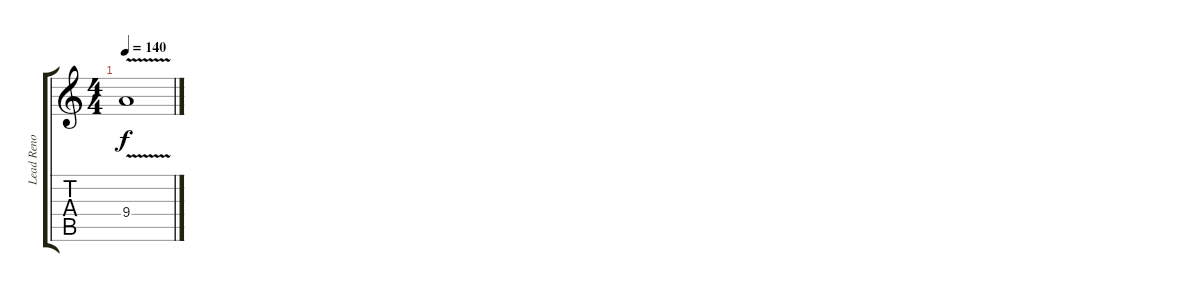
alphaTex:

\track ("Lead Reno" "Lead Reno") {instrument distortionguitar}
\staff {score tabs}
\tuning (D4 A3 F3 C3 G2 D2) {hide}
\ts (4 4)
\tempo 140
\clef g2
\ks c
9.4{v}.1{dy f}
